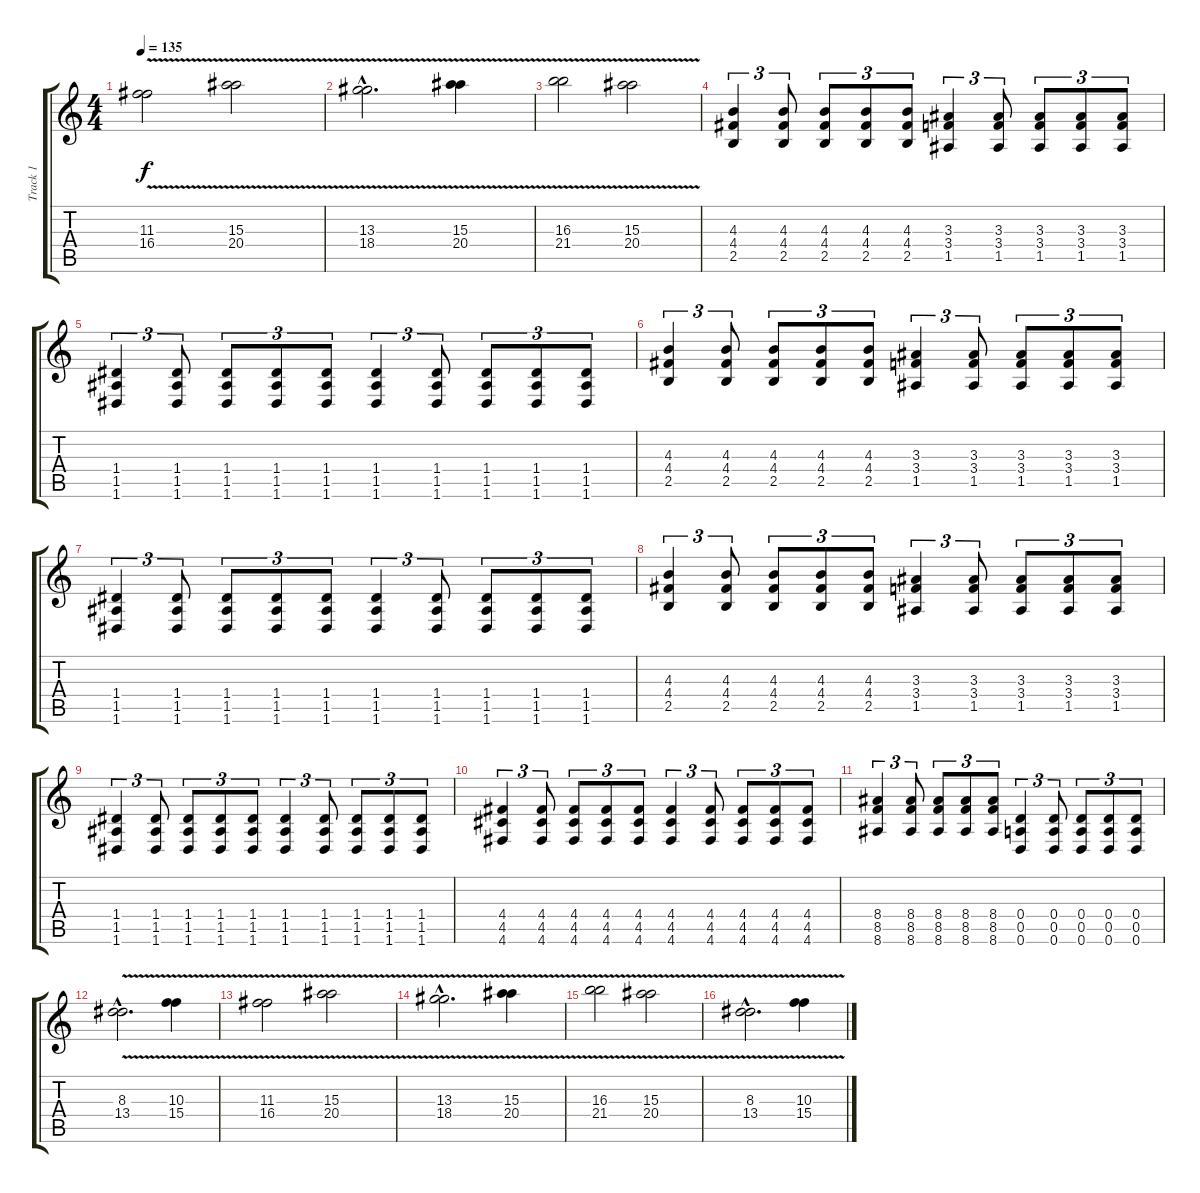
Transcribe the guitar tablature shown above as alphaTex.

\track ("Track 1" "Track 1") {instrument distortionguitar}
\staff {score tabs}
\tuning (E4 B3 G3 D3 A2 D2) {hide}
\ts (4 4)
\tempo 135
\clef g2
\ks c
(11.3 16.4{v}).2{dy f} (15.3 20.4{v}).2 |
(13.3{hac} 18.4{v hac}).2{d} (15.3 20.4{v}).4 |
(16.3 21.4{v}).2 (15.3 20.4{v}).2 |
(4.3 4.4 2.5).4{tu (3 2)} (4.3 4.4 2.5).8{tu (3 2)} (4.3 4.4 2.5).8{tu (3 2)} (4.3 4.4 2.5).8{tu (3 2)} (4.3 4.4 2.5).8{tu (3 2)} (3.3 3.4 1.5).4{tu (3 2)} (3.3 3.4 1.5).8{tu (3 2)} (3.3 3.4 1.5).8{tu (3 2)} (3.3 3.4 1.5).8{tu (3 2)} (3.3 3.4 1.5).8{tu (3 2)} |
(1.4 1.5 1.6).4{tu (3 2)} (1.4 1.5 1.6).8{tu (3 2)} (1.4 1.5 1.6).8{tu (3 2)} (1.4 1.5 1.6).8{tu (3 2)} (1.4 1.5 1.6).8{tu (3 2)} (1.4 1.5 1.6).4{tu (3 2)} (1.4 1.5 1.6).8{tu (3 2)} (1.4 1.5 1.6).8{tu (3 2)} (1.4 1.5 1.6).8{tu (3 2)} (1.4 1.5 1.6).8{tu (3 2)} |
(4.3 4.4 2.5).4{tu (3 2)} (4.3 4.4 2.5).8{tu (3 2)} (4.3 4.4 2.5).8{tu (3 2)} (4.3 4.4 2.5).8{tu (3 2)} (4.3 4.4 2.5).8{tu (3 2)} (3.3 3.4 1.5).4{tu (3 2)} (3.3 3.4 1.5).8{tu (3 2)} (3.3 3.4 1.5).8{tu (3 2)} (3.3 3.4 1.5).8{tu (3 2)} (3.3 3.4 1.5).8{tu (3 2)} |
(1.4 1.5 1.6).4{tu (3 2)} (1.4 1.5 1.6).8{tu (3 2)} (1.4 1.5 1.6).8{tu (3 2)} (1.4 1.5 1.6).8{tu (3 2)} (1.4 1.5 1.6).8{tu (3 2)} (1.4 1.5 1.6).4{tu (3 2)} (1.4 1.5 1.6).8{tu (3 2)} (1.4 1.5 1.6).8{tu (3 2)} (1.4 1.5 1.6).8{tu (3 2)} (1.4 1.5 1.6).8{tu (3 2)} |
(4.3 4.4 2.5).4{tu (3 2)} (4.3 4.4 2.5).8{tu (3 2)} (4.3 4.4 2.5).8{tu (3 2)} (4.3 4.4 2.5).8{tu (3 2)} (4.3 4.4 2.5).8{tu (3 2)} (3.3 3.4 1.5).4{tu (3 2)} (3.3 3.4 1.5).8{tu (3 2)} (3.3 3.4 1.5).8{tu (3 2)} (3.3 3.4 1.5).8{tu (3 2)} (3.3 3.4 1.5).8{tu (3 2)} |
(1.4 1.5 1.6).4{tu (3 2)} (1.4 1.5 1.6).8{tu (3 2)} (1.4 1.5 1.6).8{tu (3 2)} (1.4 1.5 1.6).8{tu (3 2)} (1.4 1.5 1.6).8{tu (3 2)} (1.4 1.5 1.6).4{tu (3 2)} (1.4 1.5 1.6).8{tu (3 2)} (1.4 1.5 1.6).8{tu (3 2)} (1.4 1.5 1.6).8{tu (3 2)} (1.4 1.5 1.6).8{tu (3 2)} |
(4.4 4.5 4.6).4{tu (3 2)} (4.4 4.5 4.6).8{tu (3 2)} (4.4 4.5 4.6).8{tu (3 2)} (4.4 4.5 4.6).8{tu (3 2)} (4.4 4.5 4.6).8{tu (3 2)} (4.4 4.5 4.6).4{tu (3 2)} (4.4 4.5 4.6).8{tu (3 2)} (4.4 4.5 4.6).8{tu (3 2)} (4.4 4.5 4.6).8{tu (3 2)} (4.4 4.5 4.6).8{tu (3 2)} |
(8.4 8.5 8.6).4{tu (3 2)} (8.4 8.5 8.6).8{tu (3 2)} (8.4 8.5 8.6).8{tu (3 2)} (8.4 8.5 8.6).8{tu (3 2)} (8.4 8.5 8.6).8{tu (3 2)} (0.4 0.5 0.6).4{tu (3 2)} (0.4 0.5 0.6).8{tu (3 2)} (0.4 0.5 0.6).8{tu (3 2)} (0.4 0.5 0.6).8{tu (3 2)} (0.4 0.5 0.6).8{tu (3 2)} |
(8.3{hac} 13.4{v hac}).2{d} (10.3 15.4{v}).4 |
(11.3 16.4{v}).2 (15.3 20.4{v}).2 |
(13.3{hac} 18.4{v hac}).2{d} (15.3 20.4{v}).4 |
(16.3 21.4{v}).2 (15.3 20.4{v}).2 |
(8.3{hac} 13.4{v hac}).2{d} (10.3 15.4{v}).4
